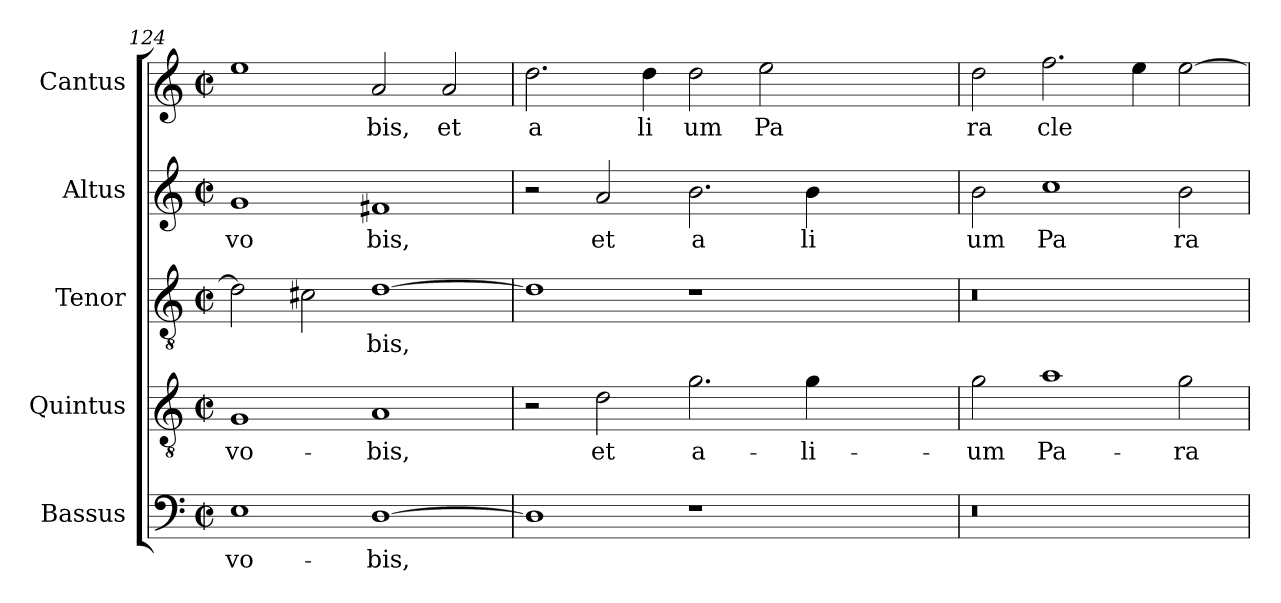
**kern	**text	**kern	**text	**kern	**text	**kern	**text	**kern	**text
*part5	*part5	*part4	*part4	*part3	*part3	*part2	*part2	*part1	*part1
*staff5	*staff5	*staff4	*staff4	*staff3	*staff3	*staff2	*staff2	*staff1	*staff1
*I"Bassus	*	*I"Quintus	*	*I"Tenor	*	*I"Altus	*	*I"Cantus	*
*clefF4	*	*clefGv2	*	*clefGv2	*	*clefG2	*	*clefG2	*
*M2/2	*	*M2/2	*	*M2/2	*	*M2/2	*	*M2/2	*
*met(c|)	*	*met(c|)	*	*met(c|)	*	*met(c|)	*	*met(c|)	*
=124	=124	=124	=124	=124	=124	=124	=124	=124	=124
!	!LO:LY:b:cj	!	!LO:LY:b:cj	!	!	!	!LO:LY:b:cj	!	!
1E	vo-	1G	vo-	2d\]	.	1g	vo	1ee	.
.	.	.	.	2c#\	.	.	.	.	.
!	!LO:LY:b:cj	!	!LO:LY:b:cj	!	!LO:LY:b:cj	!	!LO:LY:b:cj	!	!LO:LY:b:cj
[<1D	-bis,	1A	-bis,	[<1d	bis,	1f#X	bis,	2a/	bis,
!	!	!	!	!	!	!	!	!	!LO:LY:b:cj
.	.	.	.	.	.	.	.	2a/	et
!!LO:LB:g=z
=125	=125	=125	=125	=125	=125	=125	=125	=125	=125
!	!	!	!	!	!	!	!	!	!LO:LY:b:cj
1D]	.	2r	.	1d]	.	2r	.	2.dd\	a
!	!	!	!LO:LY:b:cj	!	!	!	!LO:LY:b:cj	!	!
.	.	2d\	et	.	.	2a/	et	.	.
!	!	!	!	!	!	!	!	!	!LO:LY:b:cj
.	.	.	.	.	.	.	.	4dd\	li
!LO:N:vis=1	!	!	!LO:LY:b:cj	!LO:N:vis=1	!	!	!LO:LY:b:cj	!	!LO:LY:b:cj
0r	.	2.g\	a-	0r	.	2.b\	a	2dd\	um
!	!	!	!	!	!	!	!	!	!LO:LY:b:cj
.	.	.	.	.	.	.	.	2ee\	Pa
!	!	!	!LO:LY:b:cj	!	!	!	!LO:LY:b:cj	!	!
.	.	4g\	-li-	.	.	4b\	li	.	.
.	.	1ryy	.	.	.	1ryy	.	1ryy	.
=126	=126	=126	=126	=126	=126	=126	=126	=126	=126
!	!	!	!LO:LY:b:cj	!	!	!	!LO:LY:b:cj	!	!LO:LY:b:cj
0r	.	2g\	-um	0r	.	2b\	um	2dd\	ra
!	!	!	!LO:LY:b:cj	!	!	!	!LO:LY:b:cj	!	!LO:LY:b
.	.	1a	Pa-	.	.	1cc	Pa	2.ff\	cle
.	.	.	.	.	.	.	.	4ee\	.
!	!	!	!LO:LY:b:cj	!	!	!	!LO:LY:b:cj	!	!
.	.	2g\	-ra-	.	.	2b\	ra	[>2ee\	.
=	=	=	=	=	=	=	=	=	=
*-	*-	*-	*-	*-	*-	*-	*-	*-	*-
